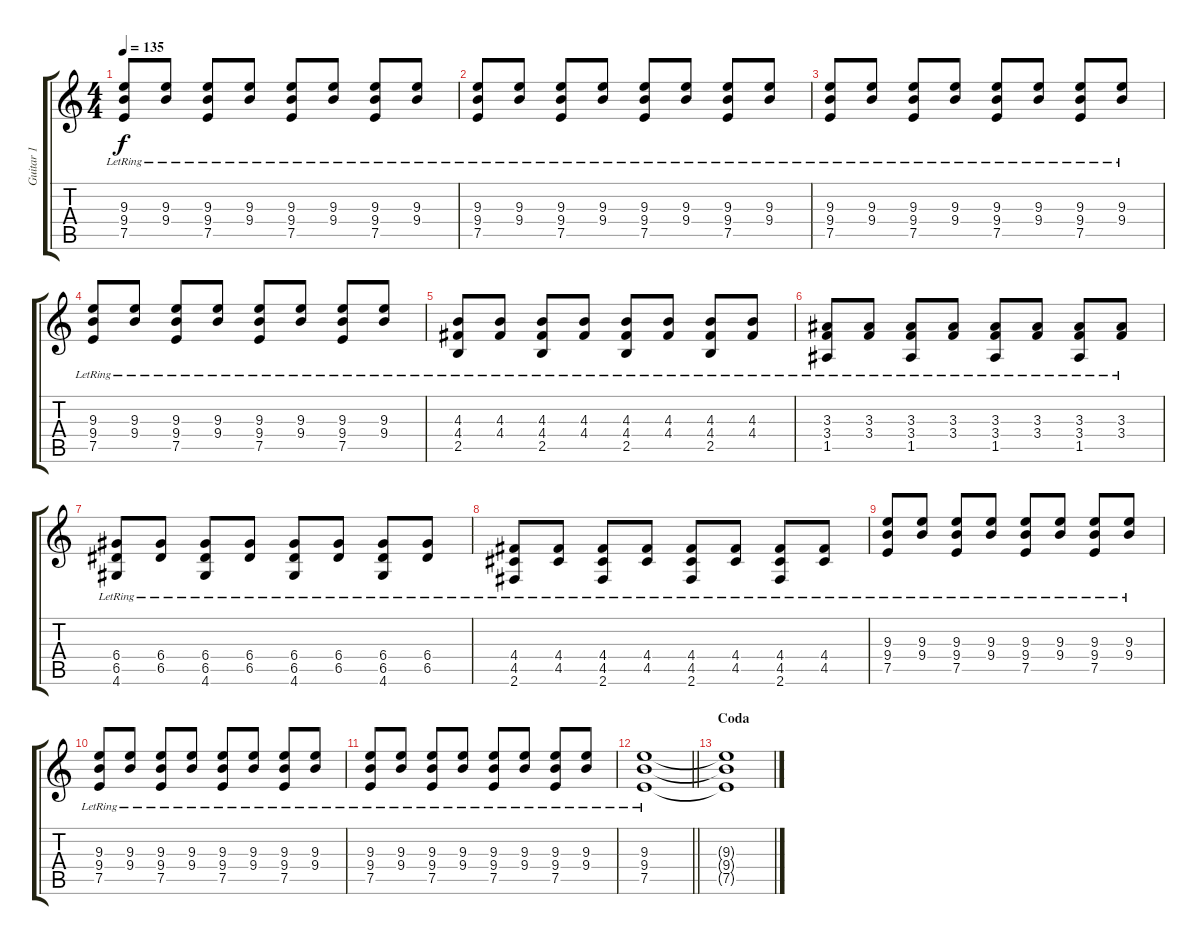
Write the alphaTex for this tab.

\track ("Guitar 1" "Guitar 1") {instrument overdrivenguitar}
\staff {score tabs}
\tuning (E4 B3 G3 D3 A2 E2) {hide}
\ts (4 4)
\tempo 135
\clef g2
\ks c
(9.3{lr} 9.4{lr} 7.5{lr}).8{dy f} (9.3{lr} 9.4{lr}).8 (9.3{lr} 9.4{lr} 7.5{lr}).8 (9.3{lr} 9.4{lr}).8 (9.3{lr} 9.4{lr} 7.5{lr}).8 (9.3{lr} 9.4{lr}).8 (9.3{lr} 9.4{lr} 7.5{lr}).8 (9.3{lr} 9.4{lr}).8 |
(9.3{lr} 9.4{lr} 7.5{lr}).8 (9.3{lr} 9.4{lr}).8 (9.3{lr} 9.4{lr} 7.5{lr}).8 (9.3{lr} 9.4{lr}).8 (9.3{lr} 9.4{lr} 7.5{lr}).8 (9.3{lr} 9.4{lr}).8 (9.3{lr} 9.4{lr} 7.5{lr}).8 (9.3{lr} 9.4{lr}).8 |
(9.3{lr} 9.4{lr} 7.5{lr}).8 (9.3{lr} 9.4{lr}).8 (9.3{lr} 9.4{lr} 7.5{lr}).8 (9.3{lr} 9.4{lr}).8 (9.3{lr} 9.4{lr} 7.5{lr}).8 (9.3{lr} 9.4{lr}).8 (9.3{lr} 9.4{lr} 7.5{lr}).8 (9.3{lr} 9.4{lr}).8 |
(9.3{lr} 9.4{lr} 7.5{lr}).8 (9.3{lr} 9.4{lr}).8 (9.3{lr} 9.4{lr} 7.5{lr}).8 (9.3{lr} 9.4{lr}).8 (9.3{lr} 9.4{lr} 7.5{lr}).8 (9.3{lr} 9.4{lr}).8 (9.3{lr} 9.4{lr} 7.5{lr}).8 (9.3{lr} 9.4{lr}).8 |
(4.3{lr} 4.4{lr} 2.5{lr}).8 (4.3{lr} 4.4{lr}).8 (4.3{lr} 4.4{lr} 2.5{lr}).8 (4.3{lr} 4.4{lr}).8 (4.3{lr} 4.4{lr} 2.5{lr}).8 (4.3{lr} 4.4{lr}).8 (4.3{lr} 4.4{lr} 2.5{lr}).8 (4.3{lr} 4.4{lr}).8 |
(3.3{lr} 3.4{lr} 1.5{lr}).8 (3.3{lr} 3.4{lr}).8 (3.3{lr} 3.4{lr} 1.5{lr}).8 (3.3{lr} 3.4{lr}).8 (3.3{lr} 3.4{lr} 1.5{lr}).8 (3.3{lr} 3.4{lr}).8 (3.3{lr} 3.4{lr} 1.5{lr}).8 (3.3{lr} 3.4{lr}).8 |
(6.4{lr} 6.5{lr} 4.6{lr}).8 (6.4{lr} 6.5{lr}).8 (6.4{lr} 6.5{lr} 4.6{lr}).8 (6.4{lr} 6.5{lr}).8 (6.4{lr} 6.5{lr} 4.6{lr}).8 (6.4{lr} 6.5{lr}).8 (6.4{lr} 6.5{lr} 4.6{lr}).8 (6.4{lr} 6.5{lr}).8 |
(4.4{lr} 4.5{lr} 2.6{lr}).8 (4.4{lr} 4.5{lr}).8 (4.4{lr} 4.5{lr} 2.6{lr}).8 (4.4{lr} 4.5{lr}).8 (4.4{lr} 4.5{lr} 2.6{lr}).8 (4.4{lr} 4.5{lr}).8 (4.4{lr} 4.5{lr} 2.6{lr}).8 (4.4{lr} 4.5{lr}).8 |
(9.3{lr} 9.4{lr} 7.5{lr}).8 (9.3{lr} 9.4{lr}).8 (9.3{lr} 9.4{lr} 7.5{lr}).8 (9.3{lr} 9.4{lr}).8 (9.3{lr} 9.4{lr} 7.5{lr}).8 (9.3{lr} 9.4{lr}).8 (9.3{lr} 9.4{lr} 7.5{lr}).8 (9.3{lr} 9.4{lr}).8 |
(9.3{lr} 9.4{lr} 7.5{lr}).8 (9.3{lr} 9.4{lr}).8 (9.3{lr} 9.4{lr} 7.5{lr}).8 (9.3{lr} 9.4{lr}).8 (9.3{lr} 9.4{lr} 7.5{lr}).8 (9.3{lr} 9.4{lr}).8 (9.3{lr} 9.4{lr} 7.5{lr}).8 (9.3{lr} 9.4{lr}).8 |
(9.3{lr} 9.4{lr} 7.5{lr}).8 (9.3{lr} 9.4{lr}).8 (9.3{lr} 9.4{lr} 7.5{lr}).8 (9.3{lr} 9.4{lr}).8 (9.3{lr} 9.4{lr} 7.5{lr}).8 (9.3{lr} 9.4{lr}).8 (9.3{lr} 9.4{lr} 7.5{lr}).8 (9.3{lr} 9.4{lr}).8 |
\barLineRight lightlight
(9.3{lr} 9.4{lr} 7.5{lr}).1 |
\section ("" "Coda")
(9.3{t} 9.4{t} 7.5{t}).1
